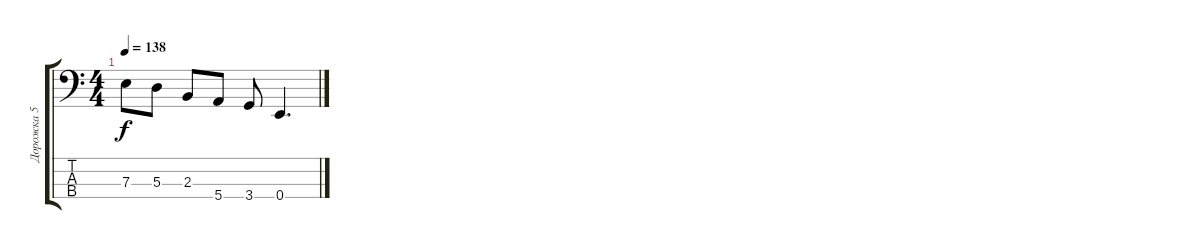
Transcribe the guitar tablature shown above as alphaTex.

\track ("Дорожка 5" "Дорожка 5") {instrument electricbassfinger}
\staff {score tabs}
\tuning (G2 D2 A1 E1) {hide}
\ts (4 4)
\tempo 138
\clef f4
\ks c
7.3.8{dy f} 5.3.8 2.3.8 5.4.8 3.4.8 0.4.4{d}
